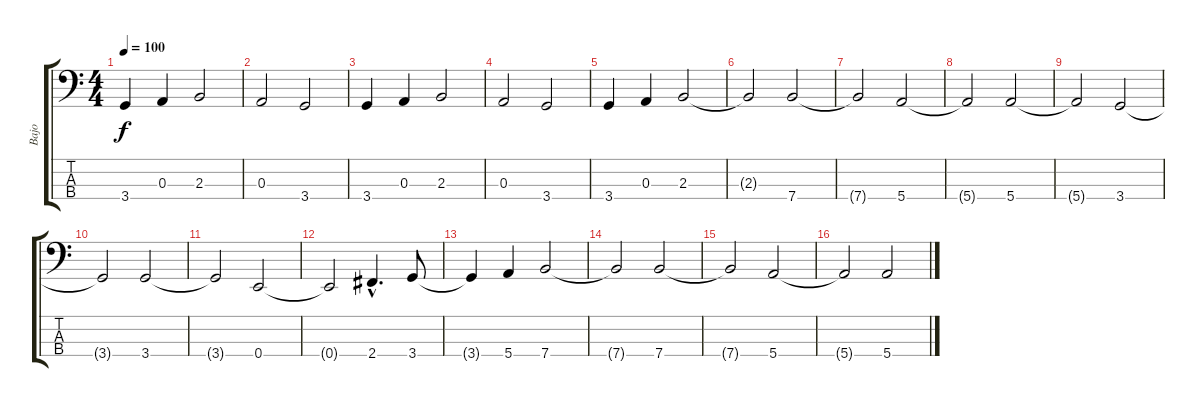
\track ("Bajo" "Bajo") {instrument electricbasspick}
\staff {score tabs}
\tuning (G2 D2 A1 E1) {hide}
\ts (4 4)
\tempo 100
\clef f4
\ks c
3.4.4{dy f} 0.3.4 2.3.2 |
0.3.2 3.4.2 |
3.4.4 0.3.4 2.3.2 |
0.3.2 3.4.2 |
3.4.4 0.3.4 2.3.2 |
2.3{t}.2 7.4.2 |
7.4{t}.2 5.4.2 |
5.4{t}.2 5.4.2 |
5.4{t}.2 3.4.2 |
3.4{t}.2 3.4.2 |
3.4{t}.2 0.4.2 |
0.4{t}.2 2.4{hac}.4{d} 3.4.8 |
3.4{t}.4 5.4.4 7.4.2 |
7.4{t}.2 7.4.2 |
7.4{t}.2 5.4.2 |
5.4{t}.2 5.4.2
